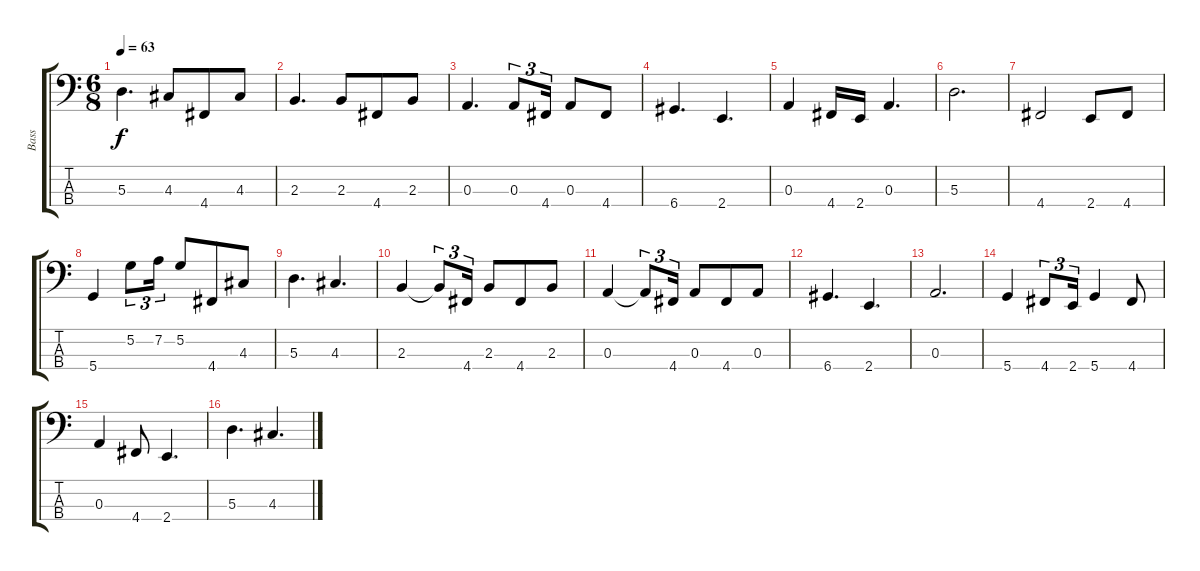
\track ("Bass" "Bass") {instrument acousticbass}
\staff {score tabs}
\tuning (G2 D2 A1 D1) {hide}
\ts (6 8)
\tempo 63
\clef f4
\ks c
5.3.4{d dy f} 4.3.8 4.4.8 4.3.8 |
2.3.4{d} 2.3.8 4.4.8 2.3.8 |
0.3.4{d} 0.3.8{tu (3 2)} 4.4.16{tu (3 2)} 0.3.8 4.4.8 |
6.4.4{d} 2.4.4{d} |
0.3.4 4.4.16 2.4.16 0.3.4{d} |
5.3.2{d} |
4.4.2 2.4.8 4.4.8 |
5.4.4 5.2.8{tu (3 2)} 7.2.16{tu (3 2)} 5.2.8 4.4.8 4.3.8 |
5.3.4{d} 4.3.4{d} |
2.3.4 2.3{t}.8{tu (3 2)} 4.4.16{tu (3 2)} 2.3.8 4.4.8 2.3.8 |
0.3.4 0.3{t}.8{tu (3 2)} 4.4.16{tu (3 2)} 0.3.8 4.4.8 0.3.8 |
6.4.4{d} 2.4.4{d} |
0.3.2{d} |
5.4.4 4.4.8{tu (3 2)} 2.4.16{tu (3 2)} 5.4.4 4.4.8 |
0.3.4 4.4.8 2.4.4{d} |
5.3.4{d} 4.3.4{d}
